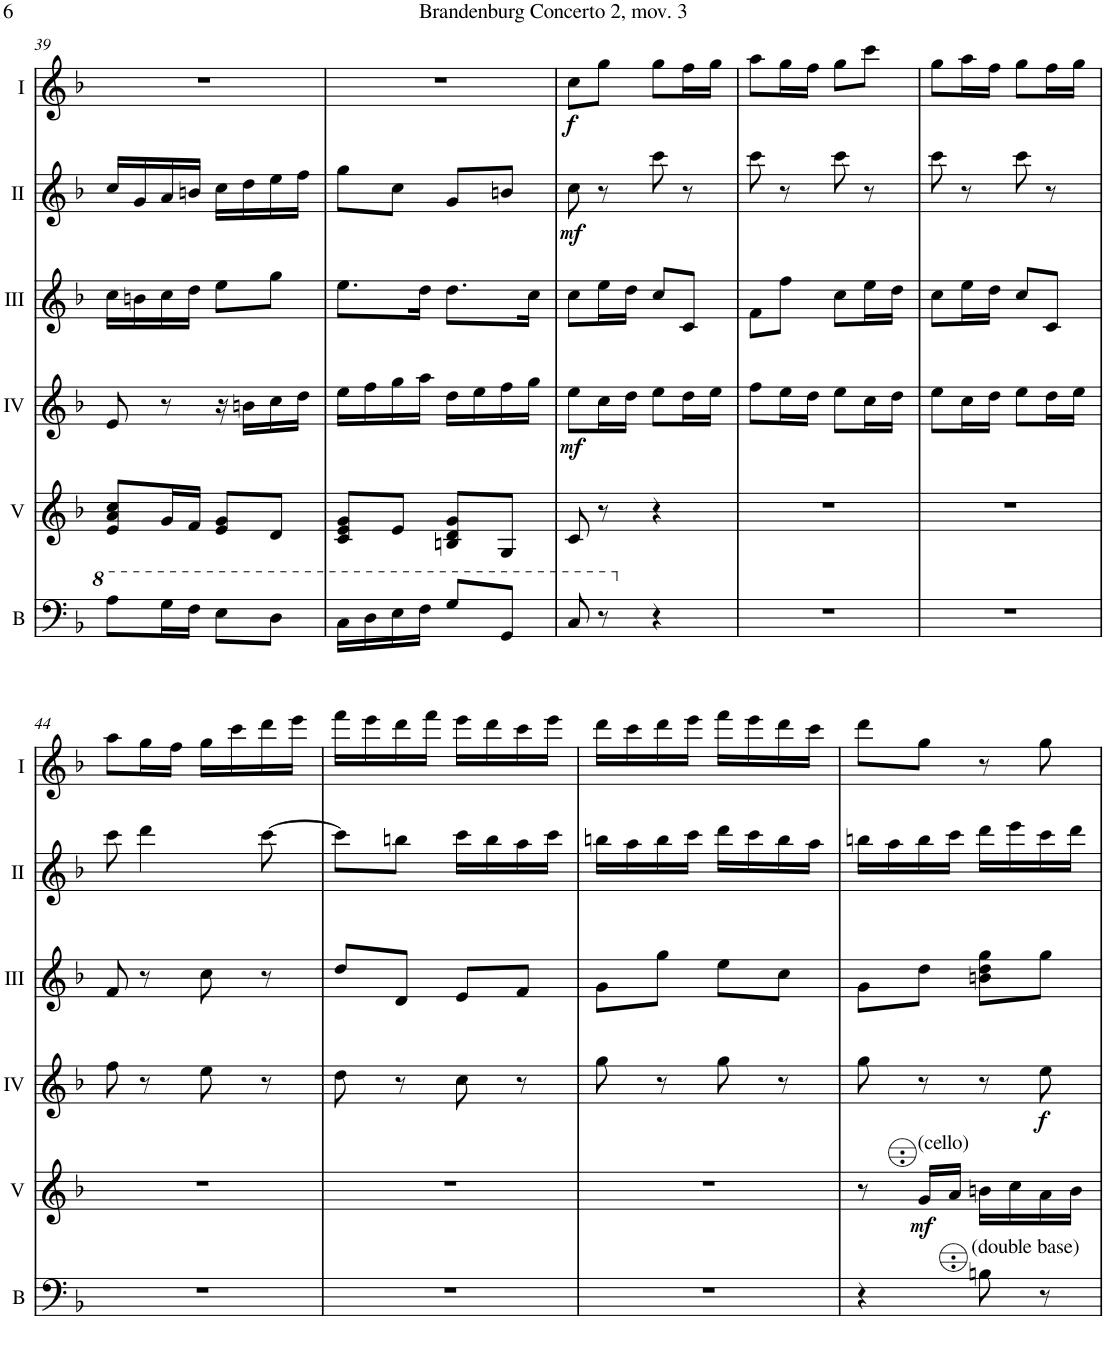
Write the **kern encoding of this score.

**kern	**kern	**dynam	**kern	**dynam	**kern	**kern	**dynam	**kern	**dynam
*part6	*part5	*part5	*part4	*part4	*part3	*part2	*part2	*part1	*part1
*staff6	*staff5	*staff5	*staff4	*staff4	*staff3	*staff2	*staff2	*staff1	*staff1
*I"Bass	*I"Acc. 5	*	*I"Acc. 4	*	*I"Acc. 3	*I"Acc. 2	*	*I"Acc. 1	*
*I'B	*	*	*	*	*	*	*	*	*
!!LO:PB:g=z
*clefF4	*clefG2	*	*clefG2	*	*clefG2	*clefG2	*	*clefG2	*
*Trd7c12	*	*	*	*	*	*	*	*	*
*k[b-]	*k[b-]	*	*k[b-]	*	*k[b-]	*k[b-]	*	*k[b-]	*
*M2/4	*M2/4	*	*M2/4	*	*M2/4	*M2/4	*	*M2/4	*
=39	=39	=39	=39	=39	=39	=39	=39	=39	=39
8a\L	8e/ 8a/ 8cc/L	.	8e/	.	16cc\LL	16cc/LL	.	2r	.
.	.	.	.	.	16bn\	16g/	.	.	.
16g\L	16g/L	.	8r	.	16cc\	16a/	.	.	.
16f\JJ	16f/JJ	.	.	.	16dd\JJ	16bn/JJ	.	.	.
8e\L	8e/ 8g/L	.	16r	.	8ee\L	16cc\LL	.	.	.
.	.	.	16bn\LL	.	.	16dd\	.	.	.
8d\J	8d/J	.	16cc\	.	8gg\J	16ee\	.	.	.
.	.	.	16dd\JJ	.	.	16ff\JJ	.	.	.
=40	=40	=40	=40	=40	=40	=40	=40	=40	=40
16c\LL	8c/ 8e/ 8g/L	.	16ee\LL	.	8.ee\L	8gg\L	.	2r	.
16d\	.	.	16ff\	.	.	.	.	.	.
16e\	8e/J	.	16gg\	.	.	8cc\J	.	.	.
16f\JJ	.	.	16aa\JJ	.	16dd\Jk	.	.	.	.
8g/L	8Bn/ 8d/ 8g/L	.	16dd\LL	.	8.dd\L	8g/L	.	.	.
.	.	.	16ee\	.	.	.	.	.	.
8G/J	8G/J	.	16ff\	.	.	8bn/J	.	.	.
.	.	.	16gg\JJ	.	16cc\Jk	.	.	.	.
=41	=41	=41	=41	=41	=41	=41	=41	=41	=41
!	!	!	!	!LO:DY:b	!	!	!LO:DY:b	!	!LO:DY:b
8c/	8c/	.	8ee\L	mf	8cc\L	8cc\	mf	8cc\L	f
8r	8r	.	16cc\L	.	16ee\L	8r	.	8gg\J	.
.	.	.	16dd\JJ	.	16dd\JJ	.	.	.	.
4r	4r	.	8ee\L	.	8cc/L	8ccc\	.	8gg\L	.
.	.	.	16dd\L	.	8c/J	8r	.	16ff\L	.
.	.	.	16ee\JJ	.	.	.	.	16gg\JJ	.
=42	=42	=42	=42	=42	=42	=42	=42	=42	=42
2r	2r	.	8ff\L	.	8f\L	8ccc\	.	8aa\L	.
.	.	.	16ee\L	.	8ff\J	8r	.	16gg\L	.
.	.	.	16dd\JJ	.	.	.	.	16ff\JJ	.
.	.	.	8ee\L	.	8cc\L	8ccc\	.	8gg\L	.
.	.	.	16cc\L	.	16ee\L	8r	.	8ccc\J	.
.	.	.	16dd\JJ	.	16dd\JJ	.	.	.	.
=43	=43	=43	=43	=43	=43	=43	=43	=43	=43
2r	2r	.	8ee\L	.	8cc\L	8ccc\	.	8gg\L	.
.	.	.	16cc\L	.	16ee\L	8r	.	16aa\L	.
.	.	.	16dd\JJ	.	16dd\JJ	.	.	16ff\JJ	.
.	.	.	8ee\L	.	8cc/L	8ccc\	.	8gg\L	.
.	.	.	16dd\L	.	8c/J	8r	.	16ff\L	.
.	.	.	16ee\JJ	.	.	.	.	16gg\JJ	.
!!LO:LB:g=z
=44	=44	=44	=44	=44	=44	=44	=44	=44	=44
2r	2r	.	8ff\	.	8f/	8ccc\	.	8aa\L	.
.	.	.	8r	.	8r	4ddd\	.	16gg\L	.
.	.	.	.	.	.	.	.	16ff\JJ	.
.	.	.	8ee\	.	8cc\	.	.	16gg\LL	.
.	.	.	.	.	.	.	.	16ccc\	.
.	.	.	8r	.	8r	[8ccc\	.	16ddd\	.
.	.	.	.	.	.	.	.	16eee\JJ	.
=45	=45	=45	=45	=45	=45	=45	=45	=45	=45
2r	2r	.	8dd\	.	8dd/L	8ccc\L]	.	16fff\LL	.
.	.	.	.	.	.	.	.	16eee\	.
.	.	.	8r	.	8d/J	8bbn\J	.	16ddd\	.
.	.	.	.	.	.	.	.	16fff\JJ	.
.	.	.	8cc\	.	8e/L	16ccc\LL	.	16eee\LL	.
.	.	.	.	.	.	16bb\	.	16ddd\	.
.	.	.	8r	.	8f/J	16aa\	.	16ccc\	.
.	.	.	.	.	.	16ccc\JJ	.	16eee\JJ	.
=46	=46	=46	=46	=46	=46	=46	=46	=46	=46
2r	2r	.	8gg\	.	8g\L	16bbn\LL	.	16ddd\LL	.
.	.	.	.	.	.	16aa\	.	16ccc\	.
.	.	.	8r	.	8gg\J	16bb\	.	16ddd\	.
.	.	.	.	.	.	16ccc\JJ	.	16eee\JJ	.
.	.	.	8gg\	.	8ee\L	16ddd\LL	.	16fff\LL	.
.	.	.	.	.	.	16ccc\	.	16eee\	.
.	.	.	8r	.	8cc\J	16bb\	.	16ddd\	.
.	.	.	.	.	.	16aa\JJ	.	16ccc\JJ	.
=47	=47	=47	=47	=47	=47	=47	=47	=47	=47
4r	8r	.	8gg\	.	8g\L	16bbn\LL	.	8ddd\L	.
.	.	.	.	.	.	16aa\	.	.	.
!	!LO:TX:a:t=(cello)	!	!	!	!	!	!	!	!
!	!	!LO:DY:b	!	!	!	!	!	!	!
.	16G/LL	mf	8r	.	8dd\J	16bb\	.	8gg\J	.
.	16A/JJ	.	.	.	.	16ccc\JJ	.	.	.
!LO:TX:a:t=(double base)	!	!	!	!	!	!	!	!	!
8Bn\	16Bn\LL	.	8r	.	8bn\ 8dd\ 8gg\L	16ddd\LL	.	8r	.
.	16c\	.	.	.	.	16eee\	.	.	.
!	!	!	!	!LO:DY:b	!	!	!	!	!
8r	16A\	.	8ee\	f	8gg\J	16ccc\	.	8gg\	.
.	16B\JJ	.	.	.	.	16ddd\JJ	.	.	.
=	=	=	=	=	=	=	=	=	=
*-	*-	*-	*-	*-	*-	*-	*-	*-	*-
